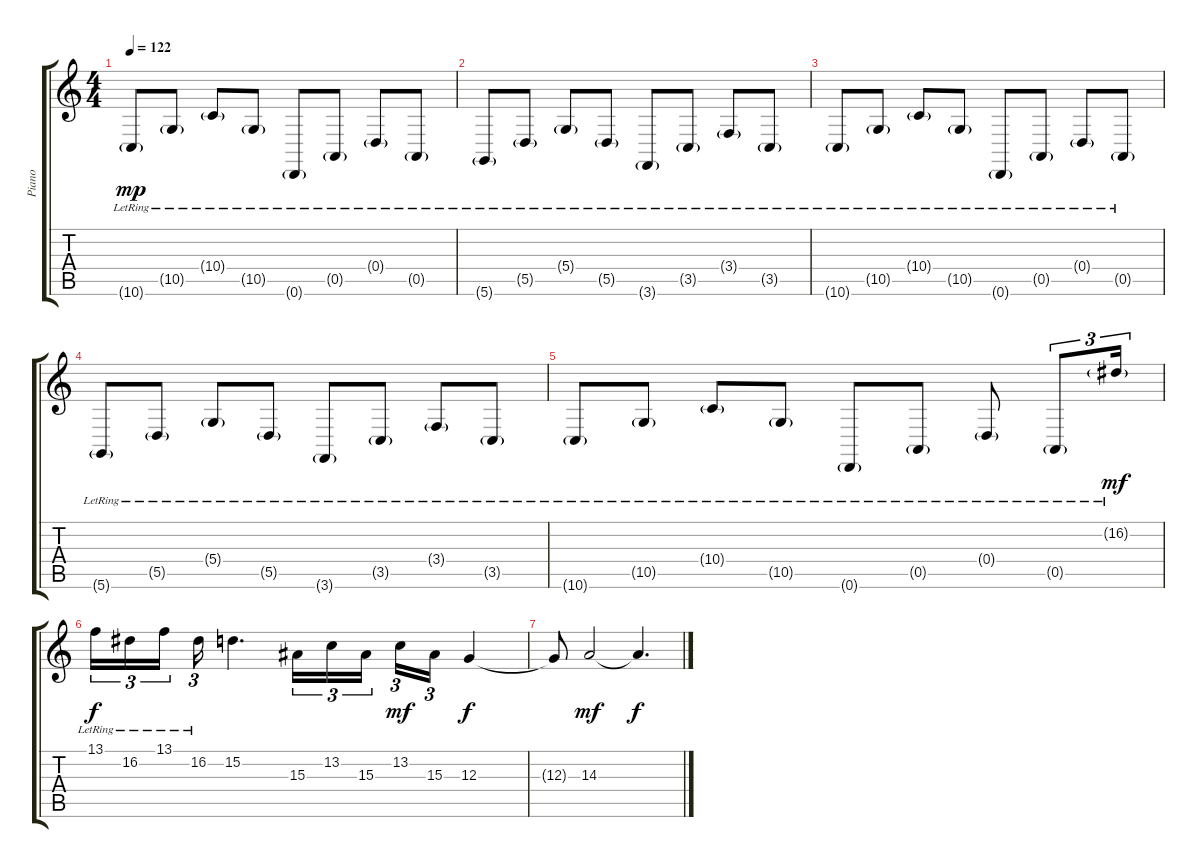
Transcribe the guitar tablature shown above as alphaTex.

\track ("Piano" "Piano") {instrument electricgrandpiano}
\staff {score tabs}
\tuning (E4 B3 G3 D3 A2 D2) {hide}
\ts (4 4)
\tempo 122
\clef g2
\ks c
10.6{g lr}.8{dy mp} 10.5{g lr}.8 10.4{g lr}.8 10.5{g lr}.8 0.6{g lr}.8 0.5{g lr}.8 0.4{g lr}.8 0.5{g lr}.8 |
5.6{g lr}.8 5.5{g lr}.8 5.4{g lr}.8 5.5{g lr}.8 3.6{g lr}.8 3.5{g lr}.8 3.4{g lr}.8 3.5{g lr}.8 |
10.6{g lr}.8 10.5{g lr}.8 10.4{g lr}.8 10.5{g lr}.8 0.6{g lr}.8 0.5{g lr}.8 0.4{g lr}.8 0.5{g lr}.8 |
5.6{g lr}.8 5.5{g lr}.8 5.4{g lr}.8 5.5{g lr}.8 3.6{g lr}.8 3.5{g lr}.8 3.4{g lr}.8 3.5{g lr}.8 |
10.6{g lr}.8 10.5{g lr}.8 10.4{g lr}.8 10.5{g lr}.8 0.6{g lr}.8 0.5{g lr}.8 0.4{g lr}.8 0.5{g lr}.8{tu (3 2)} 16.2{g lr}.16{tu (3 2) dy mf} |
13.1{lr}.16{tu (3 2) dy f} 16.2{lr}.16{tu (3 2)} 13.1{lr}.16{tu (3 2) beam splitsecondary} 16.2{lr}.16{tu (3 2)} 15.2.4{d} 15.3.16{tu (3 2)} 13.2.16{tu (3 2)} 15.3.16{tu (3 2) beam splitsecondary} 13.2.16{tu (3 2) dy mf} 15.3.16{tu (3 2)} 12.3.4{dy f} |
12.3{t}.8 14.3.2{dy mf} 14.3{t}.4{d dy f}
